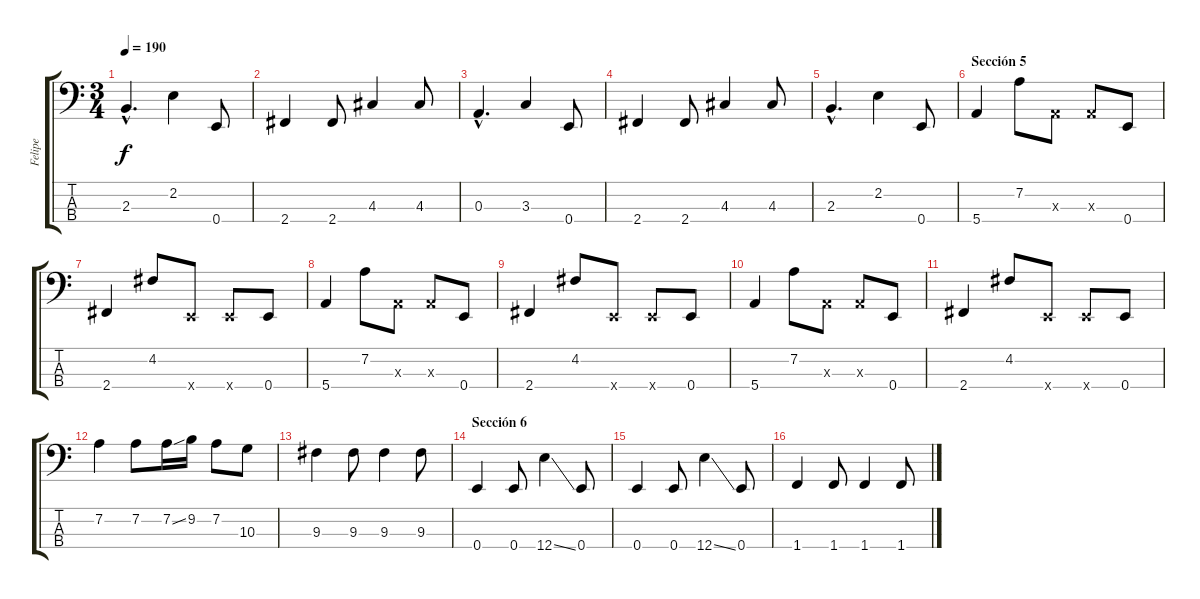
\track ("Felipe" "Felipe") {instrument electricbassfinger}
\staff {score tabs}
\tuning (G2 D2 A1 E1) {hide}
\ts (3 4)
\tempo 190
\clef f4
\ks c
2.3{hac}.4{d dy f} 2.2.4 0.4.8 |
2.4.4 2.4.8 4.3.4 4.3.8 |
0.3{hac}.4{d} 3.3.4 0.4.8 |
2.4.4 2.4.8 4.3.4 4.3.8 |
2.3{hac}.4{d} 2.2.4 0.4.8 |
\section ("" "Sección 5")
5.4.4 7.2.8 0.3{x}.8 0.3{x}.8 0.4.8 |
2.4.4 4.2.8 0.4{x}.8 0.4{x}.8 0.4.8 |
5.4.4 7.2.8 0.3{x}.8 0.3{x}.8 0.4.8 |
2.4.4 4.2.8 0.4{x}.8 0.4{x}.8 0.4.8 |
5.4.4 7.2.8 0.3{x}.8 0.3{x}.8 0.4.8 |
2.4.4 4.2.8 0.4{x}.8 0.4{x}.8 0.4.8 |
7.2.4 7.2.8 7.2{ss}.16 9.2.16 7.2.8 10.3.8 |
9.3.4 9.3.8 9.3.4 9.3.8 |
\section ("" "Sección 6")
0.4.4 0.4.8 12.4{ss}.4 0.4.8 |
0.4.4 0.4.8 12.4{ss}.4 0.4.8 |
1.4.4 1.4.8 1.4.4 1.4.8
